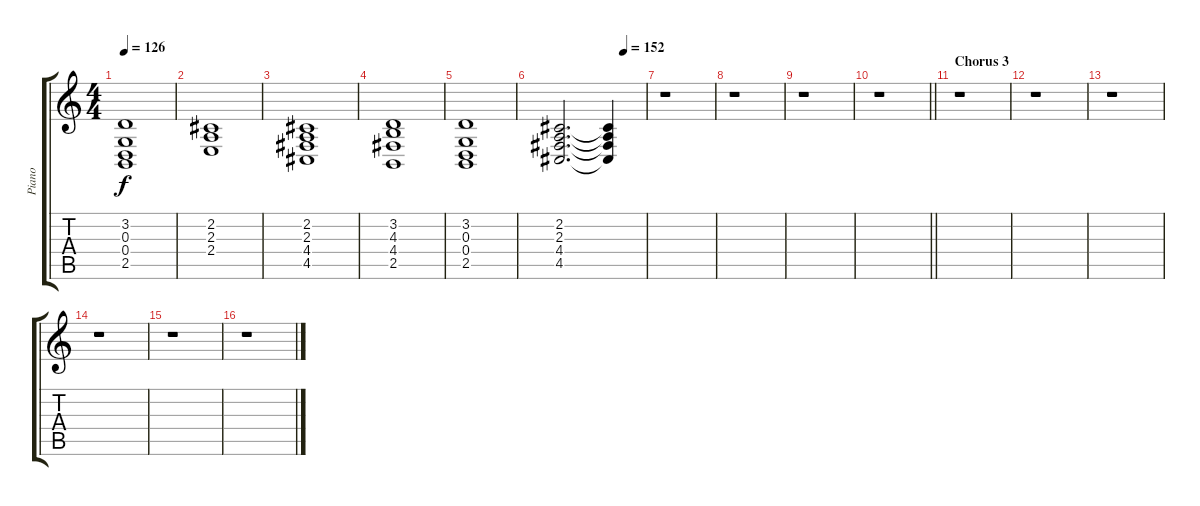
\track ("Piano" "Piano") {instrument acousticgrandpiano}
\staff {score tabs}
\tuning (E4 B3 G3 D3 A2 E2) {hide}
\ts (4 4)
\tempo 126
\clef g2
\ks c
(3.2 0.3 0.4 2.5).1{dy f} |
(2.2 2.3 2.4).1 |
(2.2 2.3 4.4 4.5).1 |
(3.2 4.3 4.4 2.5).1 |
(3.2 0.3 0.4 2.5).1 |
\tempo (152 0.75)
(2.2 2.3 4.4 4.5).2{d} (2.2{t} 2.3{t} 4.4{t} 4.5{t}).4 |
r.1 |
r.1 |
r.1 |
\barLineRight lightlight
r.1 |
\section ("" "Chorus 3")
r.1 |
r.1 |
r.1 |
r.1 |
r.1 |
r.1
